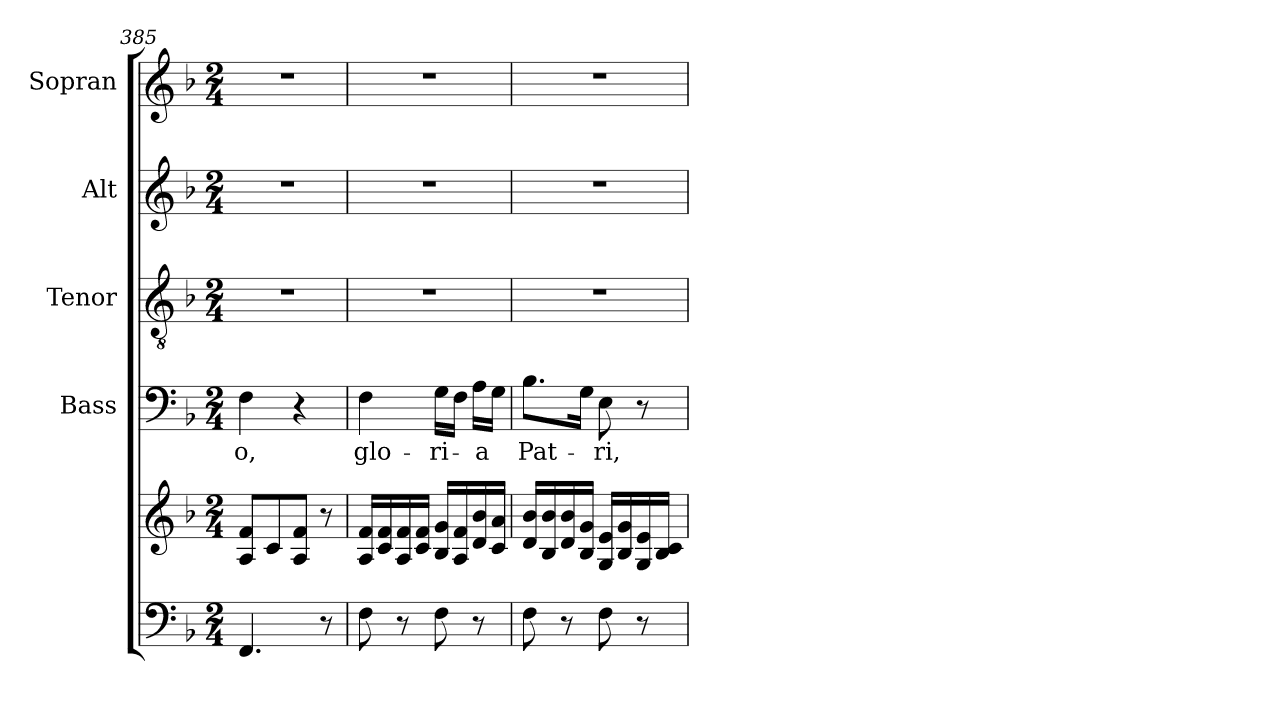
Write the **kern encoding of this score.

**kern	**kern	**kern	**text	**kern	**kern	**kern
*part5	*part5	*part4	*part4	*part3	*part2	*part1
*staff6	*staff5	*staff4	*staff4	*staff3	*staff2	*staff1
*	*	*I"Bass	*	*I"Tenor	*I"Alt	*I"Sopran
*	*	*I'B.	*	*I'T.	*I'A.	*I'S.
*clefF4	*clefG2	*clefF4	*	*clefGv2	*clefG2	*clefG2
*k[b-]	*k[b-]	*k[b-]	*	*k[b-]	*k[b-]	*k[b-]
*F:	*F:	*F:	*	*F:	*F:	*F:
*M2/4	*M2/4	*M2/4	*	*M2/4	*M2/4	*M2/4
=385	=385	=385	=385	=385	=385	=385
!	!	!	!LO:LY:b	!	!	!
4.FF/	8A/ 8f/L	4F\	-o,	2r	2r	2r
.	8c/	.	.	.	.	.
.	8A/ 8f/J	4r	.	.	.	.
8r	8r	.	.	.	.	.
=386	=386	=386	=386	=386	=386	=386
!	!	!	!LO:LY:b	!	!	!
8F\	16A/ 16f/LL	4F\	glo-	2r	2r	2r
.	16c/ 16f/	.	.	.	.	.
8r	16A/ 16f/	.	.	.	.	.
.	16c/ 16f/JJ	.	.	.	.	.
!	!	!	!LO:LY:b	!	!	!
8F\	16B-/ 16g/LL	16G\LL	-ri-	.	.	.
.	16A/ 16f/	16F\JJ	.	.	.	.
!	!	!	!LO:LY:b	!	!	!
8r	16d/ 16b-/	16A\LL	-a	.	.	.
.	16c/ 16a/JJ	16G\JJ	.	.	.	.
=387	=387	=387	=387	=387	=387	=387
!	!	!	!LO:LY:b	!	!	!
8F\	16d/ 16b-/LL	8.B-\L	Pat-	2r	2r	2r
.	16B-/ 16b-/	.	.	.	.	.
8r	16d/ 16b-/	.	.	.	.	.
.	16B-/ 16g/JJ	16G\Jk	.	.	.	.
!	!	!	!LO:LY:b	!	!	!
8F\	16G/ 16e/LL	8E\	-ri,	.	.	.
.	16B-/ 16g/	.	.	.	.	.
8r	16G/ 16e/	8r	.	.	.	.
.	16B-/ 16c/JJ	.	.	.	.	.
=	=	=	=	=	=	=
*-	*-	*-	*-	*-	*-	*-
